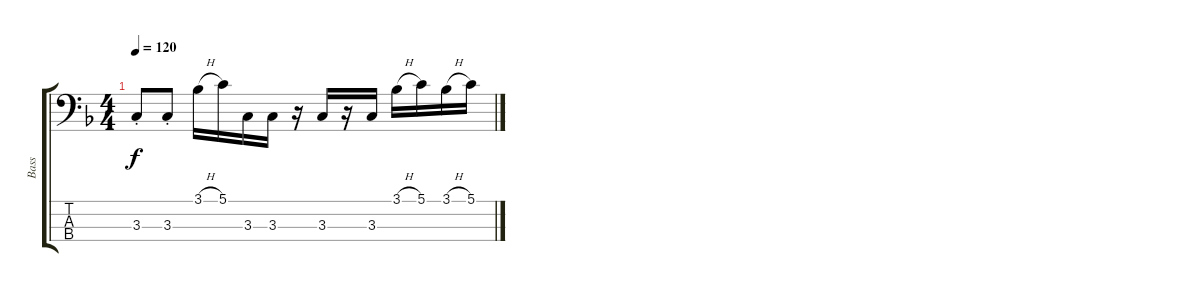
\track ("Bass" "Bass") {instrument electricbassfinger}
\staff {score tabs}
\tuning (G2 D2 A1 E1) {hide}
\ts (4 4)
\tempo 120
\clef f4
\ks f
3.3{st}.8{dy f} 3.3{st}.8 3.1{h}.16 5.1.16 3.3.16 3.3.16 r.16 3.3.16 r.16 3.3.16 3.1{h}.16 5.1.16 3.1{h}.16 5.1.16
